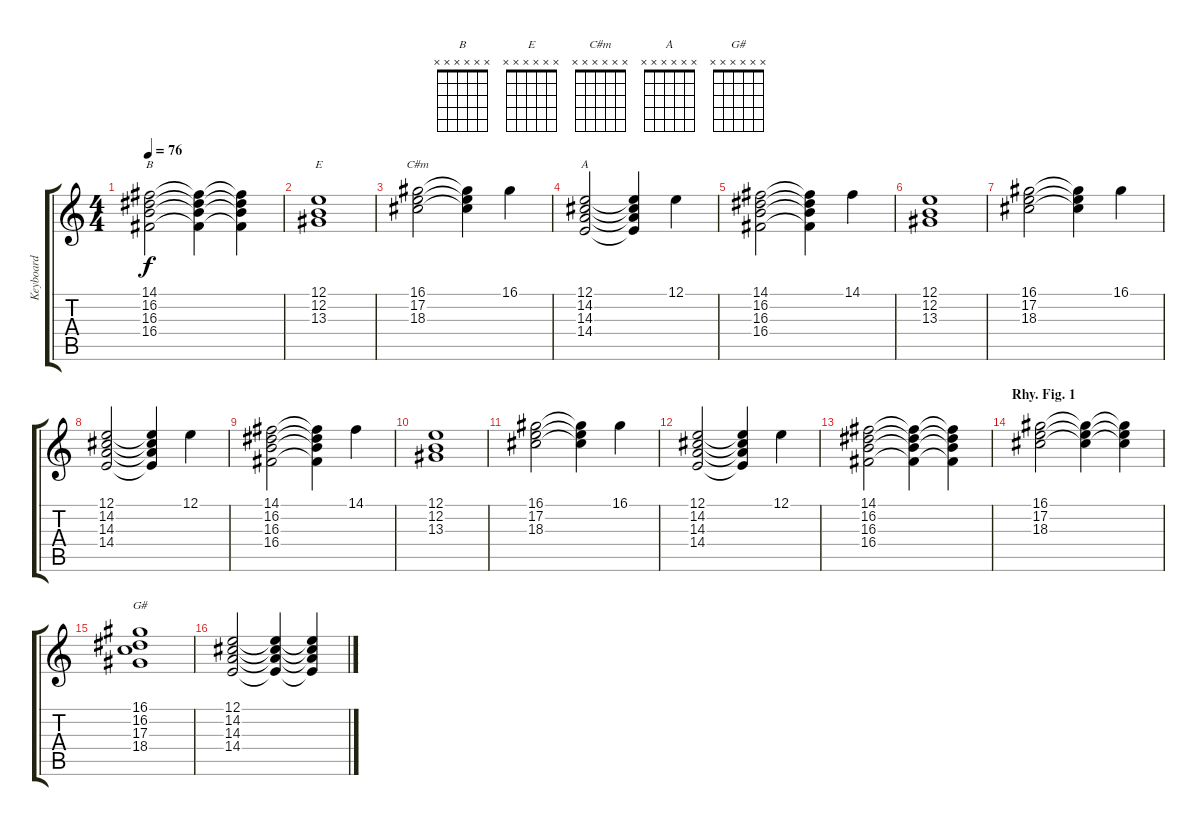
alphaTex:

\track ("Keyboard" "Keyboard") {instrument acousticgrandpiano}
\staff {score tabs}
\tuning (E4 B3 G3 D3 A2 E2) {hide}
\chord ("B" x x x x x x) {firstfret 0}
\chord ("E" x x x x x x) {firstfret 0}
\chord ("C#m" x x x x x x) {firstfret 0}
\chord ("A" x x x x x x) {firstfret 0}
\chord ("G#" x x x x x x) {firstfret 0}
\ts (4 4)
\tempo 76
\clef g2
\ks c
(14.1 16.2 16.3 16.4).2{ch "B" dy f} (14.1{t} 16.2{t} 16.3{t} 16.4{t}).4 (14.1{t} 16.2{t} 16.3{t} 16.4{t}).4 |
(12.1 12.2 13.3).1{ch "E"} |
(16.1 17.2 18.3).2{ch "C#m"} (16.1{t} 17.2{t} 18.3{t}).4 16.1.4 |
(12.1 14.2 14.3 14.4).2{ch "A"} (12.1{t} 14.2{t} 14.3{t} 14.4{t}).4 12.1.4 |
(14.1 16.2 16.3 16.4).2 (14.1{t} 16.2{t} 16.3{t} 16.4{t}).4 14.1.4 |
(12.1 12.2 13.3).1 |
(16.1 17.2 18.3).2 (16.1{t} 17.2{t} 18.3{t}).4 16.1.4 |
(12.1 14.2 14.3 14.4).2 (12.1{t} 14.2{t} 14.3{t} 14.4{t}).4 12.1.4 |
(14.1 16.2 16.3 16.4).2 (14.1{t} 16.2{t} 16.3{t} 16.4{t}).4 14.1.4 |
(12.1 12.2 13.3).1 |
(16.1 17.2 18.3).2 (16.1{t} 17.2{t} 18.3{t}).4 16.1.4 |
(12.1 14.2 14.3 14.4).2 (12.1{t} 14.2{t} 14.3{t} 14.4{t}).4 12.1.4 |
(14.1 16.2 16.3 16.4).2 (14.1{t} 16.2{t} 16.3{t} 16.4{t}).4 (14.1{t} 16.2{t} 16.3{t} 16.4{t}).4 |
\section ("" "Rhy. Fig. 1")
(16.1 17.2 18.3).2 (16.1{t} 17.2{t} 18.3{t}).4 (16.1{t} 17.2{t} 18.3{t}).4 |
(16.1 16.2 17.3 18.4).1{ch "G#"} |
(12.1 14.2 14.3 14.4).2 (12.1{t} 14.2{t} 14.3{t} 14.4{t}).4 (12.1{t} 14.2{t} 14.3{t} 14.4{t}).4
